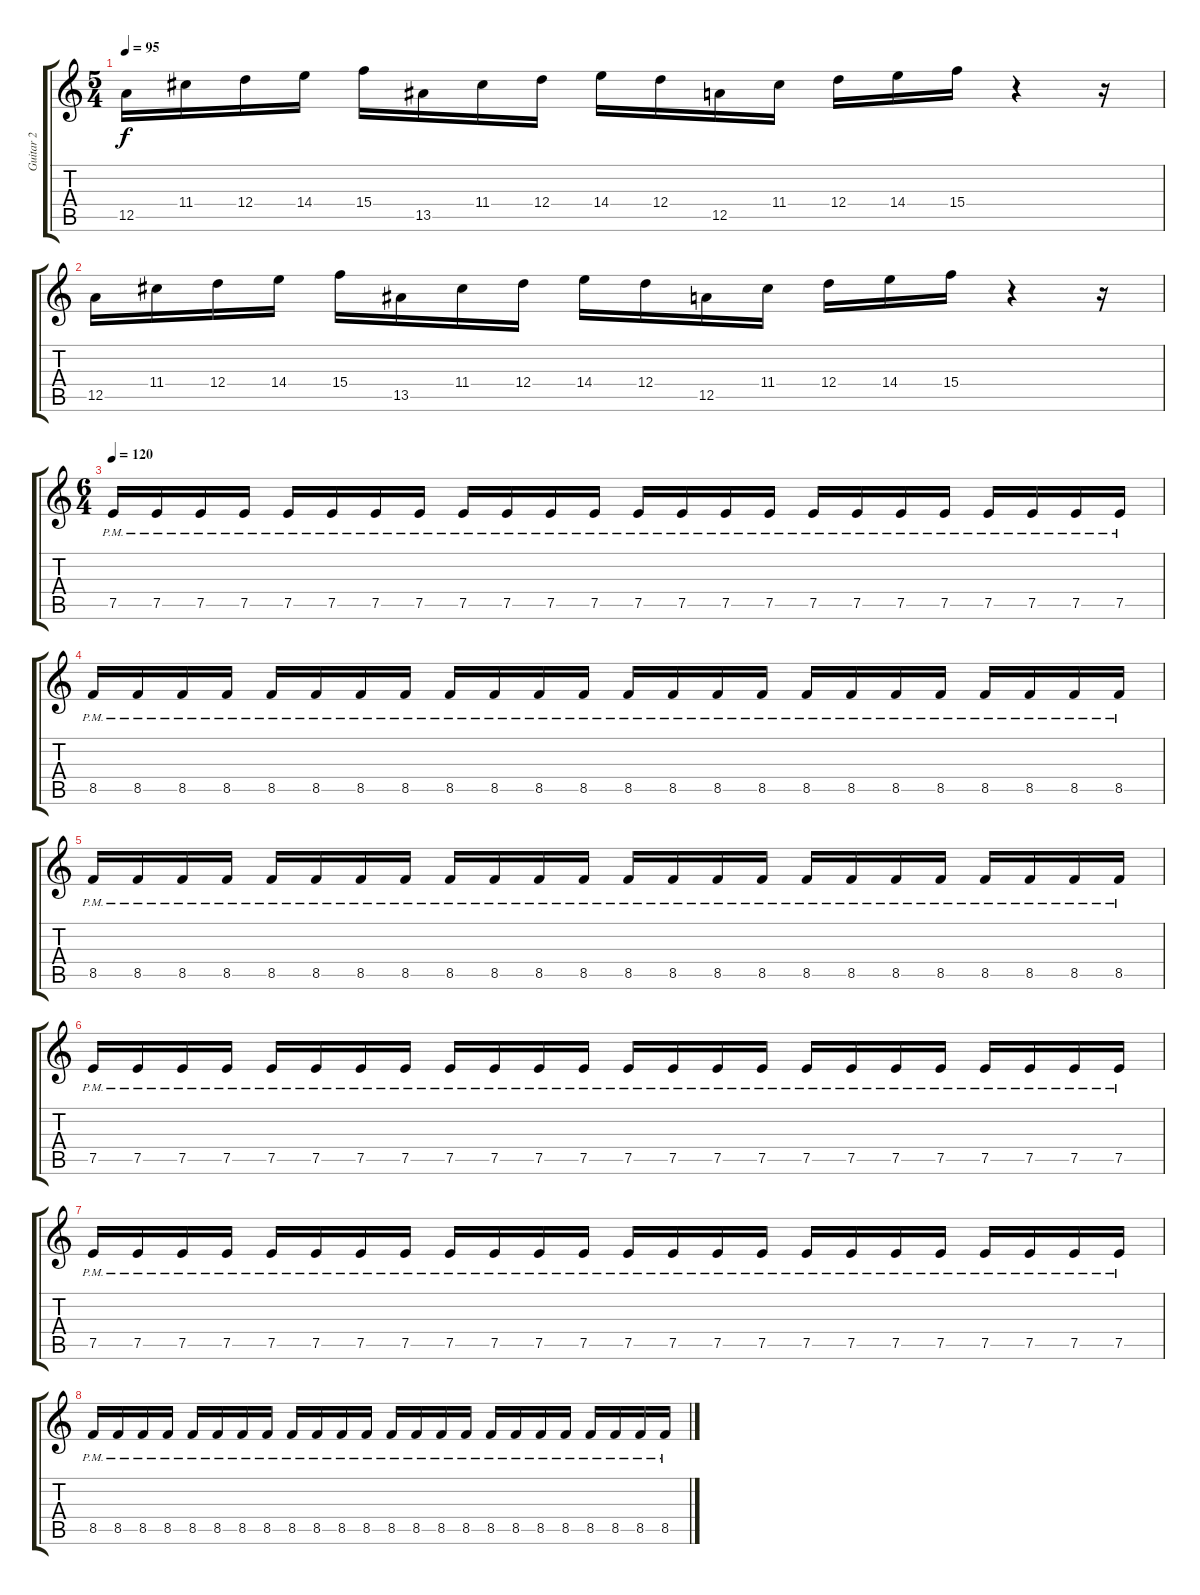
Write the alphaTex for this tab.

\track ("Guitar 2" "Guitar 2") {instrument distortionguitar}
\staff {score tabs}
\tuning (E4 B3 G3 D3 A2 E2) {hide}
\ts (5 4)
\tempo 95
\clef g2
\ks c
12.5.16{dy f} 11.4.16 12.4.16 14.4.16 15.4.16 13.5.16 11.4.16 12.4.16 14.4.16 12.4.16 12.5.16 11.4.16 12.4.16 14.4.16 15.4.16 r.4 r.16 |
12.5.16 11.4.16 12.4.16 14.4.16 15.4.16 13.5.16 11.4.16 12.4.16 14.4.16 12.4.16 12.5.16 11.4.16 12.4.16 14.4.16 15.4.16 r.4 r.16 |
\ts (6 4)
\tempo 120
7.5{pm}.16 7.5{pm}.16 7.5{pm}.16 7.5{pm}.16 7.5{pm}.16 7.5{pm}.16 7.5{pm}.16 7.5{pm}.16 7.5{pm}.16 7.5{pm}.16 7.5{pm}.16 7.5{pm}.16 7.5{pm}.16 7.5{pm}.16 7.5{pm}.16 7.5{pm}.16 7.5{pm}.16 7.5{pm}.16 7.5{pm}.16 7.5{pm}.16 7.5{pm}.16 7.5{pm}.16 7.5{pm}.16 7.5{pm}.16 |
8.5{pm}.16 8.5{pm}.16 8.5{pm}.16 8.5{pm}.16 8.5{pm}.16 8.5{pm}.16 8.5{pm}.16 8.5{pm}.16 8.5{pm}.16 8.5{pm}.16 8.5{pm}.16 8.5{pm}.16 8.5{pm}.16 8.5{pm}.16 8.5{pm}.16 8.5{pm}.16 8.5{pm}.16 8.5{pm}.16 8.5{pm}.16 8.5{pm}.16 8.5{pm}.16 8.5{pm}.16 8.5{pm}.16 8.5{pm}.16 |
8.5{pm}.16 8.5{pm}.16 8.5{pm}.16 8.5{pm}.16 8.5{pm}.16 8.5{pm}.16 8.5{pm}.16 8.5{pm}.16 8.5{pm}.16 8.5{pm}.16 8.5{pm}.16 8.5{pm}.16 8.5{pm}.16 8.5{pm}.16 8.5{pm}.16 8.5{pm}.16 8.5{pm}.16 8.5{pm}.16 8.5{pm}.16 8.5{pm}.16 8.5{pm}.16 8.5{pm}.16 8.5{pm}.16 8.5{pm}.16 |
7.5{pm}.16 7.5{pm}.16 7.5{pm}.16 7.5{pm}.16 7.5{pm}.16 7.5{pm}.16 7.5{pm}.16 7.5{pm}.16 7.5{pm}.16 7.5{pm}.16 7.5{pm}.16 7.5{pm}.16 7.5{pm}.16 7.5{pm}.16 7.5{pm}.16 7.5{pm}.16 7.5{pm}.16 7.5{pm}.16 7.5{pm}.16 7.5{pm}.16 7.5{pm}.16 7.5{pm}.16 7.5{pm}.16 7.5{pm}.16 |
7.5{pm}.16 7.5{pm}.16 7.5{pm}.16 7.5{pm}.16 7.5{pm}.16 7.5{pm}.16 7.5{pm}.16 7.5{pm}.16 7.5{pm}.16 7.5{pm}.16 7.5{pm}.16 7.5{pm}.16 7.5{pm}.16 7.5{pm}.16 7.5{pm}.16 7.5{pm}.16 7.5{pm}.16 7.5{pm}.16 7.5{pm}.16 7.5{pm}.16 7.5{pm}.16 7.5{pm}.16 7.5{pm}.16 7.5{pm}.16 |
8.5{pm}.16 8.5{pm}.16 8.5{pm}.16 8.5{pm}.16 8.5{pm}.16 8.5{pm}.16 8.5{pm}.16 8.5{pm}.16 8.5{pm}.16 8.5{pm}.16 8.5{pm}.16 8.5{pm}.16 8.5{pm}.16 8.5{pm}.16 8.5{pm}.16 8.5{pm}.16 8.5{pm}.16 8.5{pm}.16 8.5{pm}.16 8.5{pm}.16 8.5{pm}.16 8.5{pm}.16 8.5{pm}.16 8.5{pm}.16
